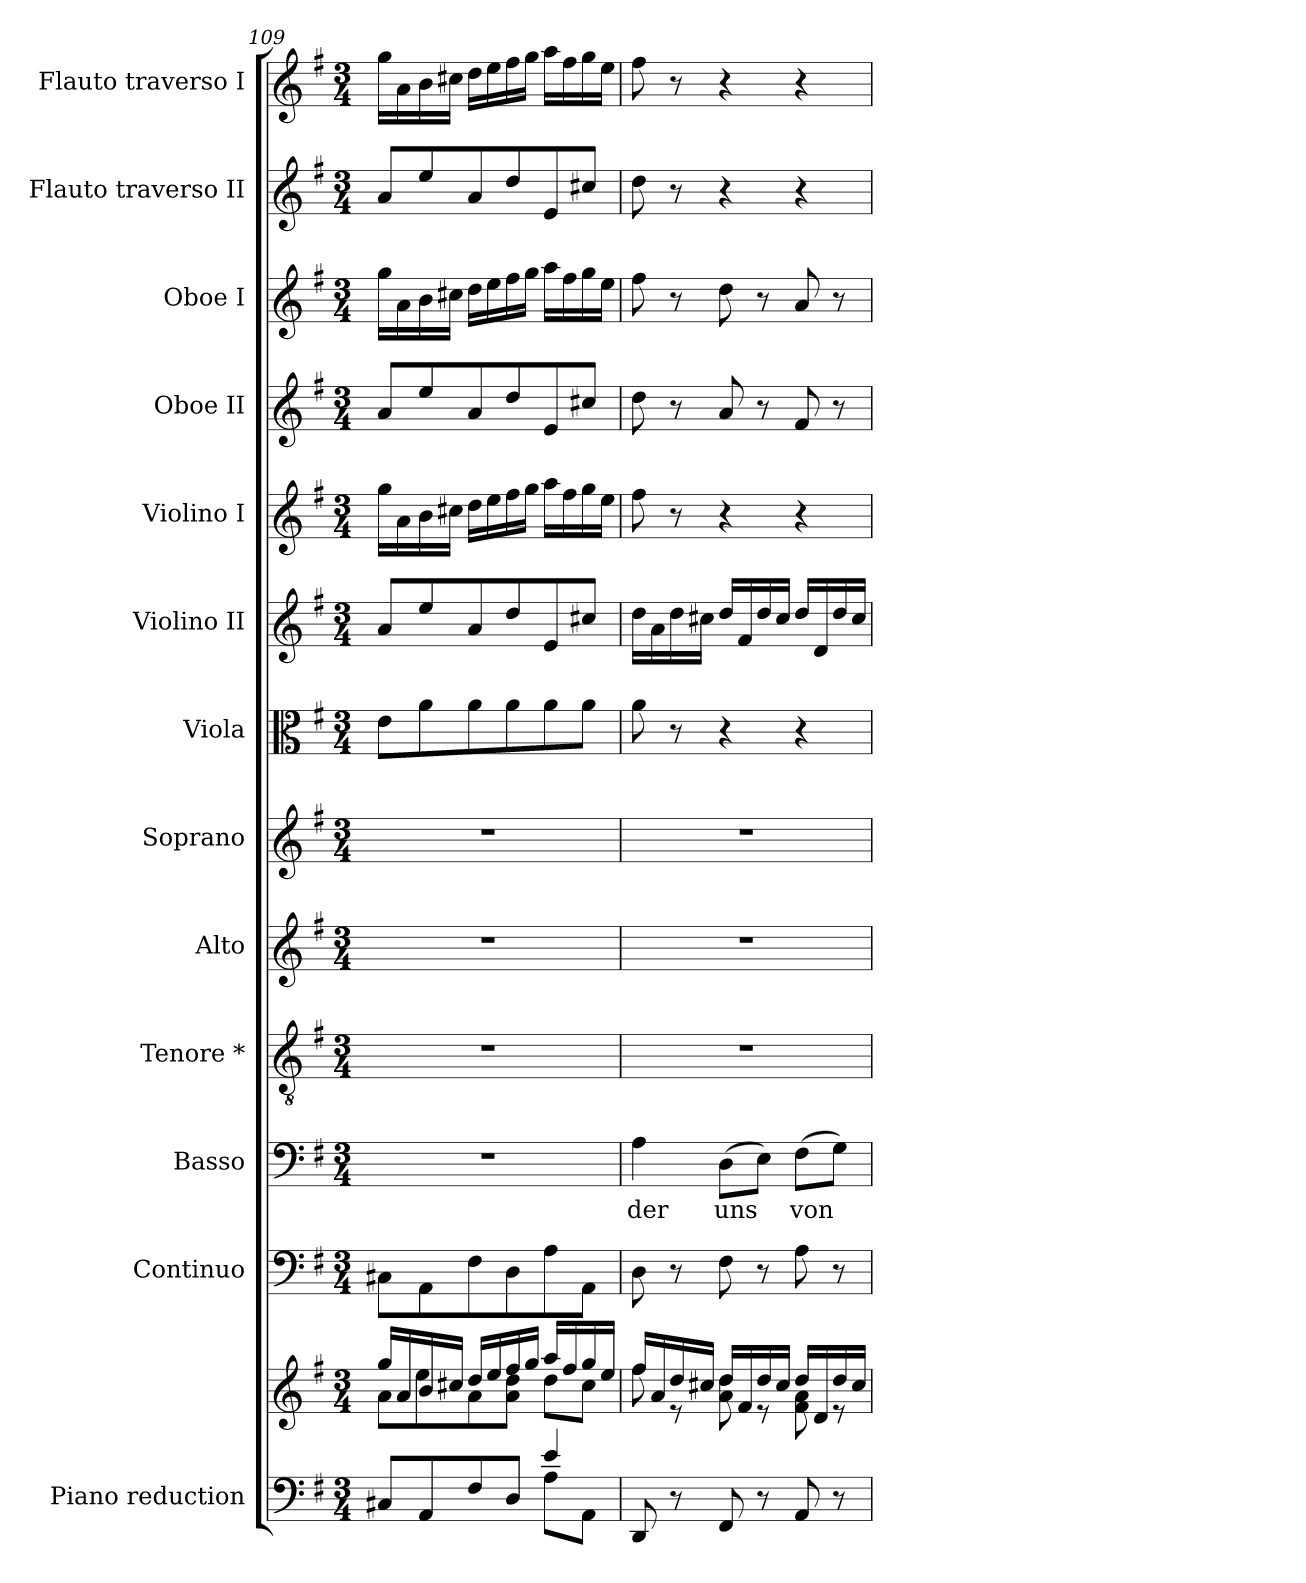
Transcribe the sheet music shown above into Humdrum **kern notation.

**kern	**kern	**kern	**kern	**text	**kern	**kern	**kern	**kern	**kern	**kern	**kern	**kern	**kern	**kern
*part13	*part13	*part12	*part11	*part11	*part10	*part9	*part8	*part7	*part6	*part5	*part4	*part3	*part2	*part1
*staff14	*staff13	*staff12	*staff11	*staff11	*staff10	*staff9	*staff8	*staff7	*staff6	*staff5	*staff4	*staff3	*staff2	*staff1
*I"Piano reduction	*	*I"Continuo	*I"Basso	*	*I"Tenore *	*I"Alto	*I"Soprano	*I"Viola	*I"Violino II	*I"Violino I	*I"Oboe II	*I"Oboe I	*I"Flauto traverso II	*I"Flauto traverso I
*I'Pno	*	*	*	*	*	*	*	*I'Vla	*I'Vln	*I'Vln	*I'Ob	*I'Ob	*	*
*clefF4	*clefG2	*clefF4	*clefF4	*	*clefGv2	*clefG2	*clefG2	*clefC3	*clefG2	*clefG2	*clefG2	*clefG2	*clefG2	*clefG2
*k[f#]	*k[f#]	*k[f#]	*k[f#]	*	*k[f#]	*k[f#]	*k[f#]	*k[f#]	*k[f#]	*k[f#]	*k[f#]	*k[f#]	*k[f#]	*k[f#]
*M3/4	*M3/4	*M3/4	*M3/4	*	*M3/4	*M3/4	*M3/4	*M3/4	*M3/4	*M3/4	*M3/4	*M3/4	*M3/4	*M3/4
=109	=109	=109	=109	=109	=109	=109	=109	=109	=109	=109	=109	=109	=109	=109
*^	*^	*	*	*	*	*	*	*	*	*	*	*	*	*
8C#X/L	2ryy	16gg/LL	8a\L	8C#X\L	2.r	.	2.r	2.r	2.r	8e\L	8a/L	16gg\LL	8a/L	16gg\LL	8a/L	16gg\LL
.	.	16a/	.	.	.	.	.	.	.	.	.	16a\	.	16a\	.	16a\
8AA/	.	16b/	8ee\	8AA\	.	.	.	.	.	8a\	8ee/	16b\	8ee/	16b\	8ee/	16b\
.	.	16cc#X/JJ	.	.	.	.	.	.	.	.	.	16cc#X\JJ	.	16cc#X\JJ	.	16cc#X\JJ
8F#/	.	16dd/LL	8a\	8F#\	.	.	.	.	.	8a\	8a/	16dd\LL	8a/	16dd\LL	8a/	16dd\LL
.	.	16ee/	.	.	.	.	.	.	.	.	.	16ee\	.	16ee\	.	16ee\
8D/J	.	16ff#/	8a\ 8dd\J	8D\	.	.	.	.	.	8a\	8dd/	16ff#\	8dd/	16ff#\	8dd/	16ff#\
.	.	16gg/JJ	.	.	.	.	.	.	.	.	.	16gg\JJ	.	16gg\JJ	.	16gg\JJ
4e/	8A\L	16aa/LL	8dd\L	8A\	.	.	.	.	.	8a\	8e/	16aa\LL	8e/	16aa\LL	8e/	16aa\LL
.	.	16ff#/	.	.	.	.	.	.	.	.	.	16ff#\	.	16ff#\	.	16ff#\
.	8AA\J	16gg/	8cc#\J	8AA\J	.	.	.	.	.	8a\J	8cc#X/J	16gg\	8cc#X/J	16gg\	8cc#X/J	16gg\
.	.	16ee/JJ	.	.	.	.	.	.	.	.	.	16ee\JJ	.	16ee\JJ	.	16ee\JJ
*v	*v	*	*	*	*	*	*	*	*	*	*	*	*	*	*	*
=110	=110	=110	=110	=110	=110	=110	=110	=110	=110	=110	=110	=110	=110	=110	=110
!	!	!	!	!	!LO:LY:b	!	!	!	!	!	!	!	!	!	!
8DD/	16ff#/LL	8ff#\	8D\	4A\	der	2.r	2.r	2.r	8a\	16dd\LL	8ff#\	8dd\	8ff#\	8dd\	8ff#\
.	16a/	.	.	.	.	.	.	.	.	16a\	.	.	.	.	.
8r	16dd/	8r	8r	.	.	.	.	.	8r	16dd\	8r	8r	8r	8r	8r
.	16cc#X/JJ	.	.	.	.	.	.	.	.	16cc#X\JJ	.	.	.	.	.
!	!	!	!	!	!LO:LY:b	!	!	!	!	!	!	!	!	!	!
8FF#/	16dd/LL	8a\ 8dd\	8F#\	(>8D\L	uns	.	.	.	4r	16dd/LL	4r	8a/	8dd\	4r	4r
.	16f#/	.	.	.	.	.	.	.	.	16f#/	.	.	.	.	.
8r	16dd/	8r	8r	8E\J)	.	.	.	.	.	16dd/	.	8r	8r	.	.
.	16cc#/JJ	.	.	.	.	.	.	.	.	16cc#/JJ	.	.	.	.	.
!	!	!	!	!	!LO:LY:b	!	!	!	!	!	!	!	!	!	!
8AA/	16dd/LL	8f#\ 8a\	8A\	(>8F#\L	von	.	.	.	4r	16dd/LL	4r	8f#/	8a/	4r	4r
.	16d/	.	.	.	.	.	.	.	.	16d/	.	.	.	.	.
8r	16dd/	8r	8r	8G\J)	.	.	.	.	.	16dd/	.	8r	8r	.	.
.	16cc#/JJ	.	.	.	.	.	.	.	.	16cc#/JJ	.	.	.	.	.
*	*v	*v	*	*	*	*	*	*	*	*	*	*	*	*	*
=	=	=	=	=	=	=	=	=	=	=	=	=	=	=
*-	*-	*-	*-	*-	*-	*-	*-	*-	*-	*-	*-	*-	*-	*-
